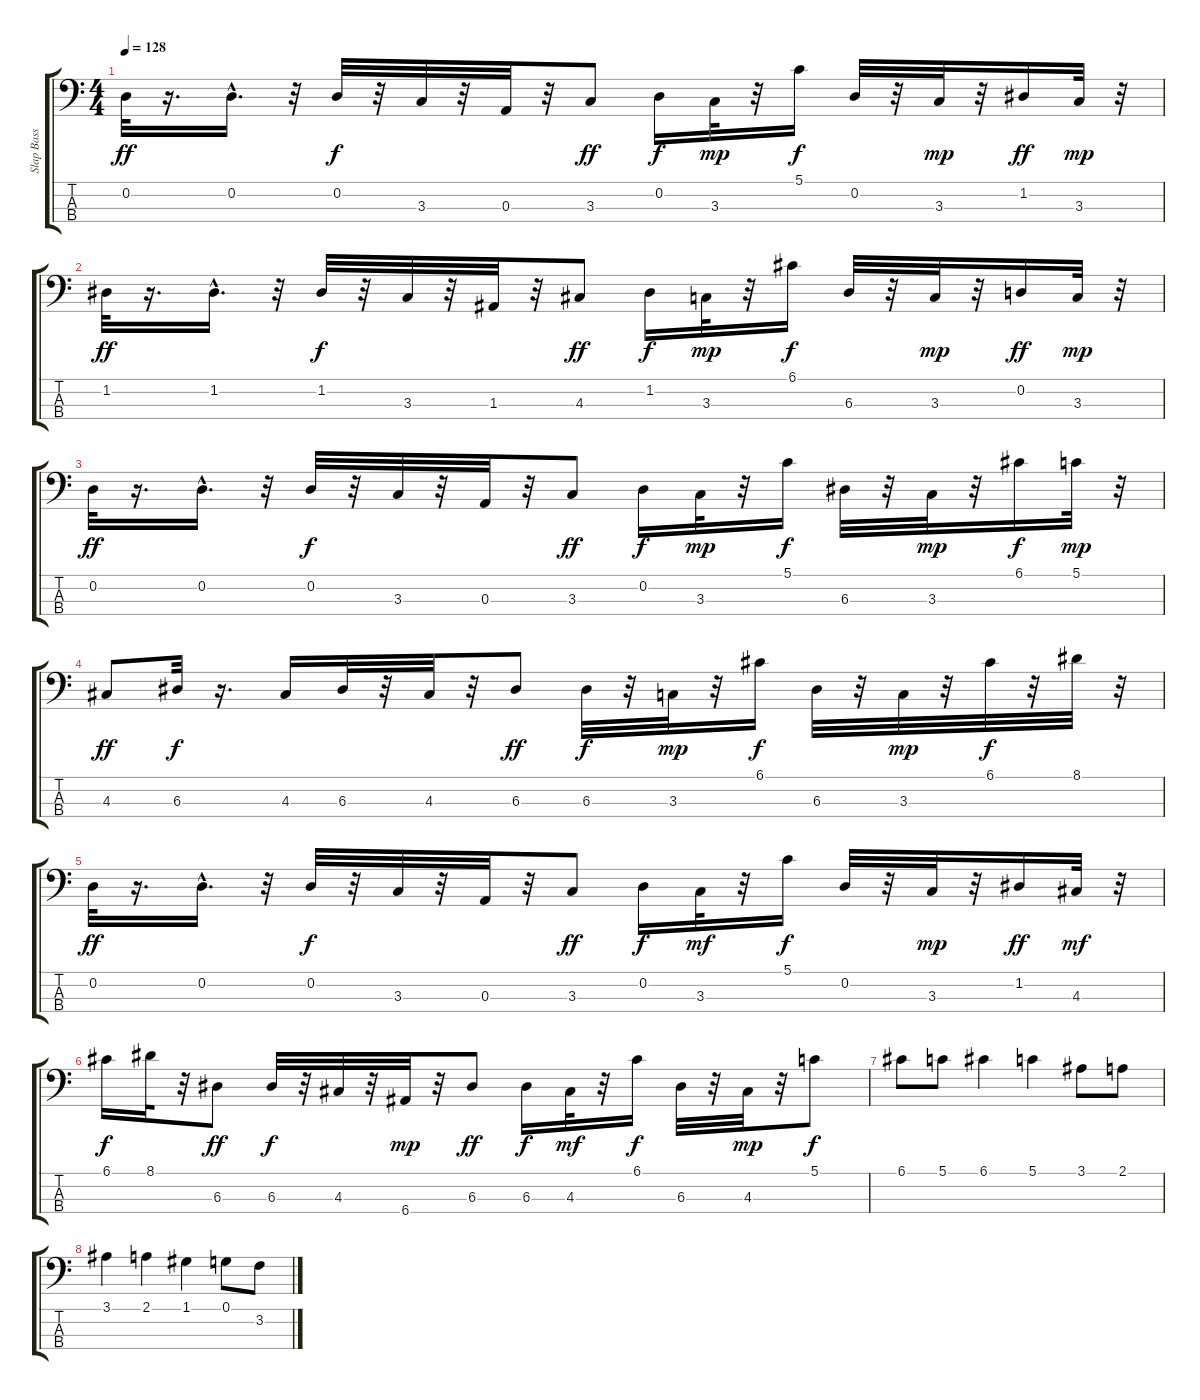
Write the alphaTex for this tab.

\track ("Slap Bass 1" "Slap Bass ") {instrument slapbass1}
\staff {score tabs}
\tuning (G2 D2 A1 E1) {hide}
\ts (4 4)
\tempo 128
\clef f4
\ks c
0.2.32{dy ff} r.16{d} 0.2{hac}.16{d} r.32 0.2.32{dy f} r.32 3.3.32 r.32 0.3.32 r.32 3.3.8{dy ff} 0.2.16{dy f} 3.3.32{dy mp} r.32 5.1.16{dy f} 0.2.32 r.32 3.3.32{dy mp} r.32 1.2.16{dy ff} 3.3.32{dy mp} r.32 |
1.2.32{dy ff} r.16{d} 1.2{hac}.16{d} r.32 1.2.32{dy f} r.32 3.3.32 r.32 1.3.32 r.32 4.3.8{dy ff} 1.2.16{dy f} 3.3.32{dy mp} r.32 6.1.16{dy f} 6.3.32 r.32 3.3.32{dy mp} r.32 0.2.16{dy ff} 3.3.32{dy mp} r.32 |
0.2.32{dy ff} r.16{d} 0.2{hac}.16{d} r.32 0.2.32{dy f} r.32 3.3.32 r.32 0.3.32 r.32 3.3.8{dy ff} 0.2.16{dy f} 3.3.32{dy mp} r.32 5.1.16{dy f} 6.3.32 r.32 3.3.32{dy mp} r.32 6.1.16{dy f} 5.1.32{dy mp} r.32 |
4.3.8{dy ff} 6.3.32{dy f} r.16{d} 4.3.16 6.3.32 r.32 4.3.32 r.32 6.3.8{dy ff} 6.3.32{dy f} r.32 3.3.32{dy mp} r.32 6.1.16{dy f} 6.3.32 r.32 3.3.32{dy mp} r.32 6.1.32{dy f} r.32 8.1.32 r.32 |
0.2.32{dy ff} r.16{d} 0.2{hac}.16{d} r.32 0.2.32{dy f} r.32 3.3.32 r.32 0.3.32 r.32 3.3.8{dy ff} 0.2.16{dy f} 3.3.32{dy mf} r.32 5.1.16{dy f} 0.2.32 r.32 3.3.32{dy mp} r.32 1.2.16{dy ff} 4.3.32{dy mf} r.32 |
6.1.16{dy f} 8.1.32 r.32 6.3.8{dy ff} 6.3.32{dy f} r.32 4.3.32 r.32 6.4.32{dy mp} r.32 6.3.8{dy ff} 6.3.16{dy f} 4.3.32{dy mf} r.32 6.1.16{dy f} 6.3.32 r.32 4.3.32{dy mp} r.32 5.1.8{dy f} |
6.1.8 5.1.8 6.1.4 5.1.4 3.1.8 2.1.8 |
3.1.4 2.1.4 1.1.4 0.1.8 3.2.8
